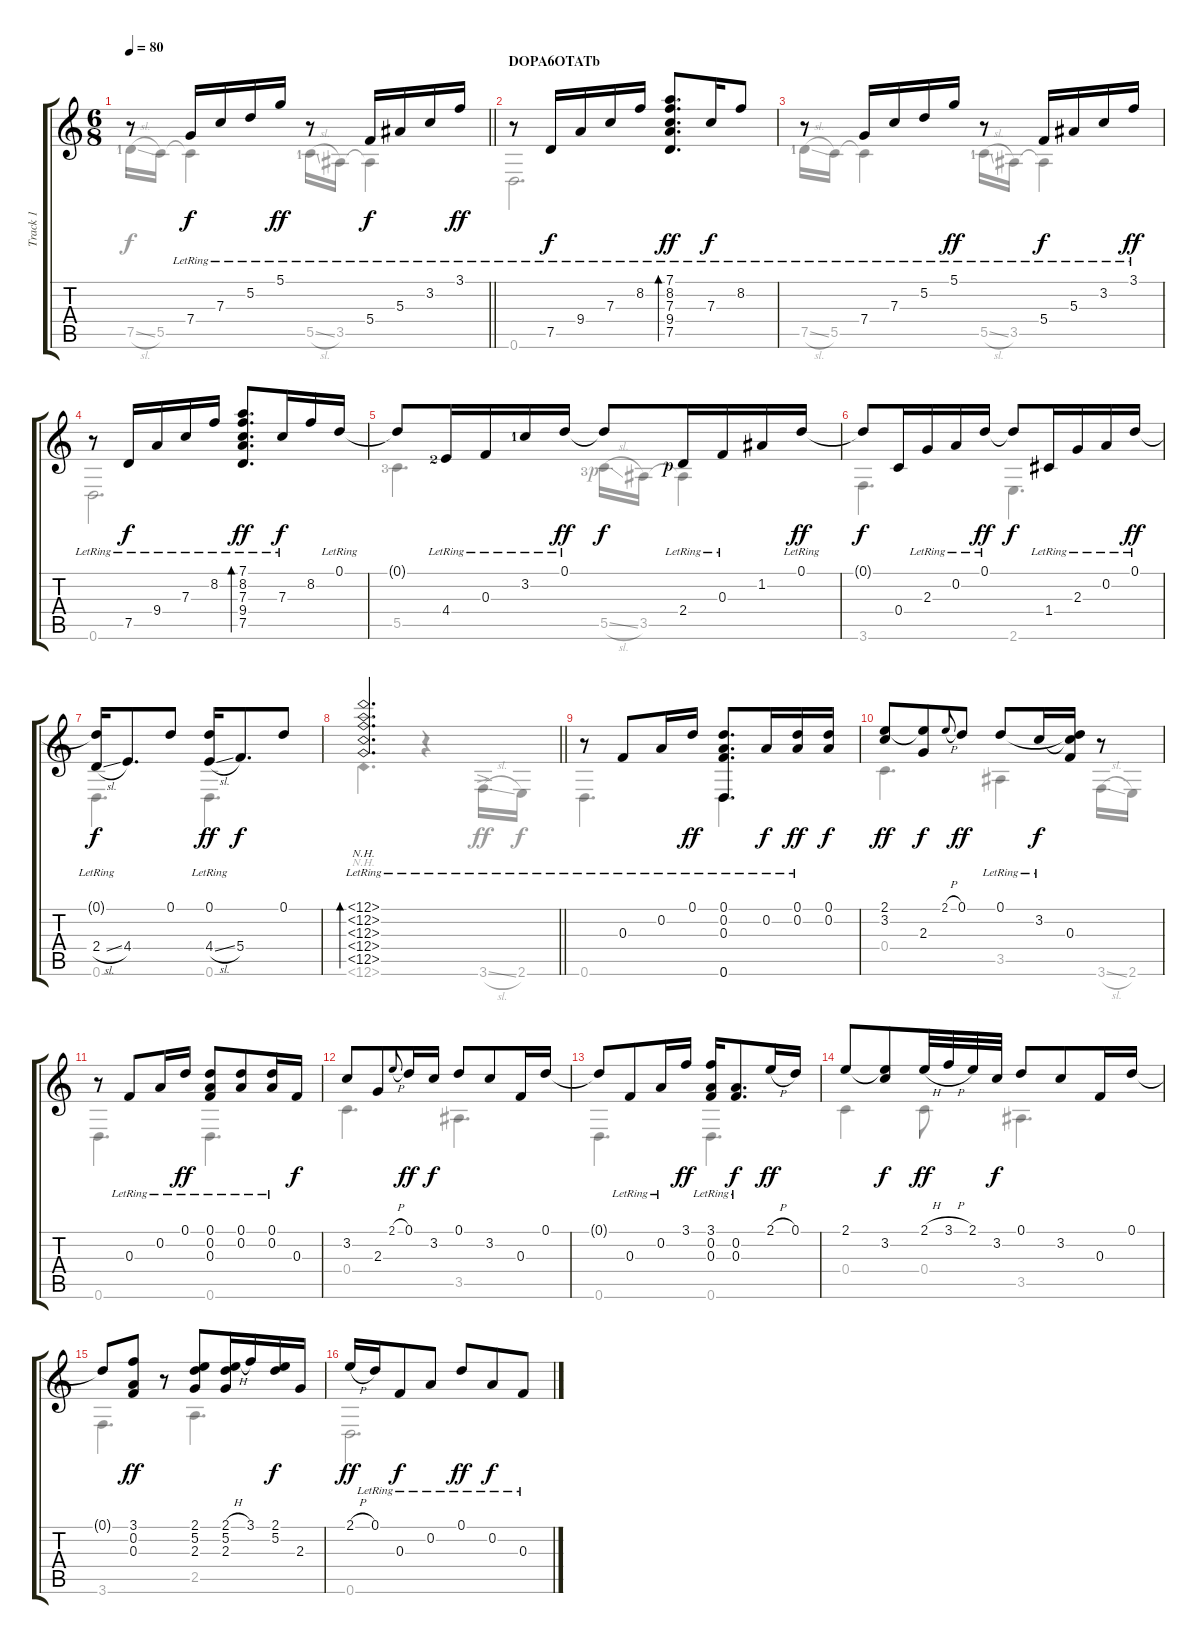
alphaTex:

\track ("Track 1" "Track 1") {instrument acousticguitarsteel}
\staff {score tabs}
\tuning (D4 A3 F3 C3 G2 D2) {hide}
\voice
\ts (6 8)
\tempo 80
\clef g2
\barLineRight lightlight
\ks c
r.8{dy f} 7.4{lr}.16 7.3{lr}.16 5.2{lr}.16 5.1{lr}.16{dy ff} r.8 5.4{lr}.16{dy f} 5.3{lr}.16 3.2{lr}.16 3.1{lr}.16{dy ff} |
\section ("" "DOPA6OTATb")
r.8 7.5{lr}.16{dy f} 9.4{lr}.16 7.3{lr}.16 8.2{lr}.16 (7.1{lr} 8.2{lr} 7.3{lr} 9.4{lr} 7.5).8{d bd 60 dy ff} 7.3{lr}.16{dy f} 8.2{lr}.8 |
r.8 7.4{lr}.16 7.3{lr}.16 5.2{lr}.16 5.1{lr}.16{dy ff} r.8 5.4{lr}.16{dy f} 5.3{lr}.16 3.2{lr}.16 3.1{lr}.16{dy ff} |
r.8 7.5{lr}.16{dy f} 9.4{lr}.16 7.3{lr}.16 8.2{lr}.16 (7.1{lr} 8.2 7.3 9.4 7.5).8{d bd 60 dy ff} 7.3{lr}.16{dy f} 8.2.16 0.1{lr}.16 |
0.1{t}.8 4.4{lr lf 3}.16 0.3{lr}.16 3.2{lr lf 2}.16 0.1{lr}.16{dy ff} 0.1{t}.8{dy f} 2.4{lr rf 1}.16 0.3{lr}.16 1.2.16 0.1{lr}.16{dy ff} |
0.1{t}.8{dy f} 0.4.16 2.3{lr}.16 0.2{lr}.16 0.1{lr}.16{dy ff} 0.1{t}.8{dy f} 1.4{lr}.16 2.3{lr}.16 0.2{lr}.16 0.1{lr}.16{dy ff} |
(0.1{t} 2.4{sl lr}).16{dy f} 4.4.8{d} 0.1.8 (0.1{lr} 4.4{sl}).16{dy ff} 5.4.8{d dy f} 0.1.8 |
\barLineRight lightlight
(12.1{nh lr} 12.2{nh lr} 12.3{nh lr} 12.4{nh lr} 12.5{nh lr}).2{d bd 120} |
r.8 0.3{lr}.8 0.2{lr}.16 0.1{lr}.16{dy ff} (0.1{lr} 0.2{lr} 0.3 0.6).8{d} 0.2{lr}.16{dy f} (0.1{lr} 0.2{lr}).16{dy ff} (0.1 0.2).16{dy f} |
(2.1 3.2).8{dy ff} (2.1{t} 2.3).8{dy f} 2.1{h}.8{gr onbeat} 0.1.8{dy ff} 0.1{lr}.8 3.2{lr}.16{dy f} (0.1{t} 3.2{t} 0.3).16 r.8 |
r.8 0.3{lr}.8 0.2{lr}.16 0.1{lr}.16{dy ff} (0.1{lr} 0.2{lr} 0.3).8 (0.1{lr} 0.2{lr}).8 (0.1{lr} 0.2{lr}).16 0.3.16{dy f} |
3.2.8 2.3.8 2.1{h}.8{gr onbeat} 0.1.16{dy ff} 3.2.16{dy f} 0.1.8 3.2.8 0.3.16 0.1.16 |
0.1{t}.8 0.3{lr}.8 0.2{lr}.16 3.1.16{dy ff} (3.1{lr} 0.2{lr} 0.3{lr}).16 (0.2{lr} 0.3).8{d dy f} 2.1{h}.16{dy ff} 0.1.16 |
2.1.8 (2.1{t} 3.2).8{dy f} 2.1{h}.32{dy ff} 3.1{h}.32 2.1.32 3.2.32{dy f} 0.1.8 3.2.8 0.3.16 0.1.16 |
0.1{t}.8 (3.1 0.2 0.3).8{dy ff} r.8 (2.1 5.2 2.3).8 (2.1{h} 5.2 2.3).16 3.1.16 (2.1 5.2).16{dy f} 2.3.16 |
2.1{h}.16{dy ff} 0.1{lr}.16 0.3{lr}.8{dy f} 0.2{lr}.8 0.1{lr}.8{dy ff} 0.2{lr}.8{dy f} 0.3{lr}.8
\voice
\clef g2
\ottava regular
\simile none
\barLineRight lightlight
\ks c
7.5{sl lf 2}.16{dy f} 5.5.16 5.5{t}.4 5.5{sl lf 2}.16 3.5.16 3.5{t}.4 |
0.6.2{d} |
7.5{sl lf 2}.16 5.5.16 5.5{t}.4 5.5{sl lf 2}.16 3.5.16 3.5{t}.4 |
0.6.2{d} |
5.5{lf 4}.4{d} 5.5{sl lf 4 rf 1}.16 3.5.16 3.5{t}.4 |
3.6.4{d} 2.6.4{d} |
0.6.4{d} 0.6.4{d} |
\barLineRight lightlight
12.6{nh}.4{d} r.4 3.6{sl ac}.16{dy ff} 2.6.16{dy f} |
0.6.4{d} 0.6.4{d} |
0.4.4{d} 3.5.4 3.6{sl}.16 2.6.16 |
0.6.4{d} 0.6.4{d} |
0.4.4{d} 3.5.4{d} |
0.6.4{d} 0.6.4{d} |
0.4.4 0.4.8 3.5.4{d} |
3.6.4{d} 2.5.4{d} |
0.6.2{d}
